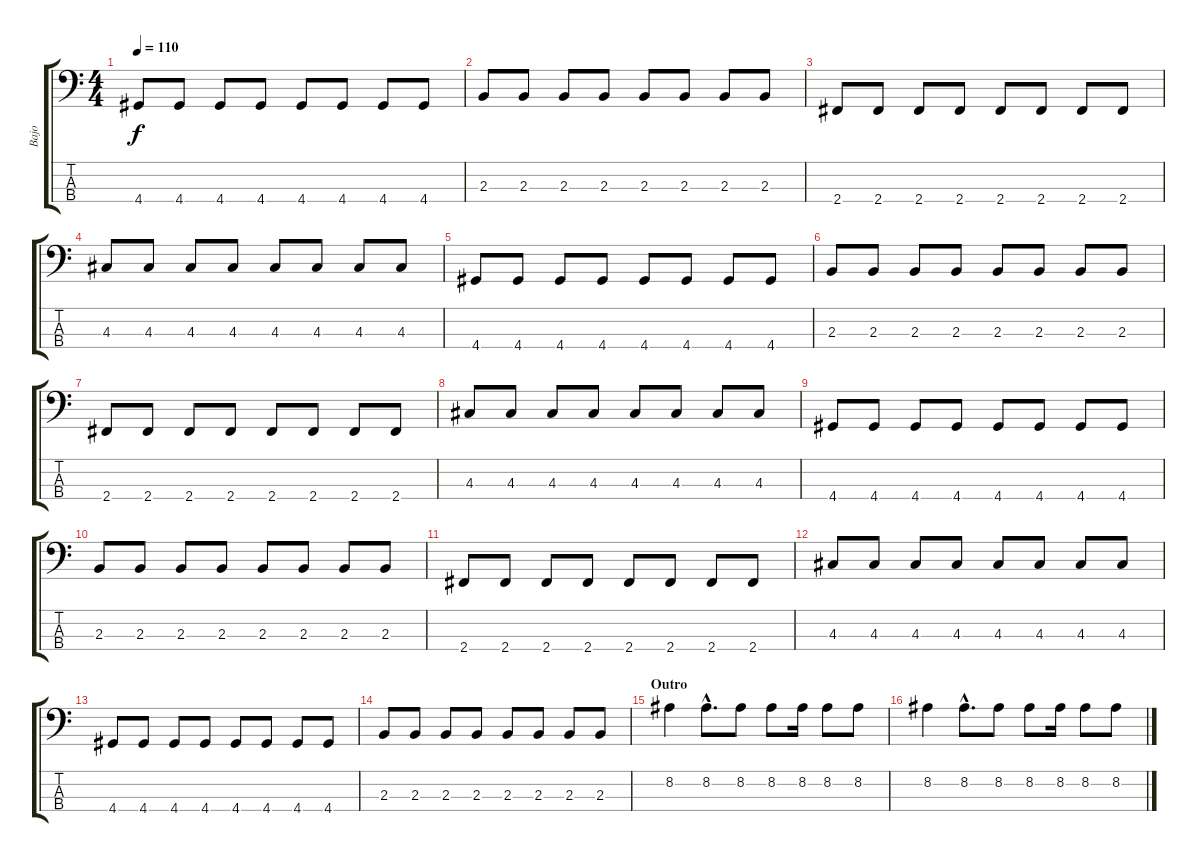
\track ("Bajo" "Bajo") {instrument electricbasspick}
\staff {score tabs}
\tuning (G2 D2 A1 E1) {hide}
\ts (4 4)
\tempo 110
\clef f4
\ks c
4.4.8{dy f} 4.4.8 4.4.8 4.4.8 4.4.8 4.4.8 4.4.8 4.4.8 |
2.3.8 2.3.8 2.3.8 2.3.8 2.3.8 2.3.8 2.3.8 2.3.8 |
2.4.8 2.4.8 2.4.8 2.4.8 2.4.8 2.4.8 2.4.8 2.4.8 |
4.3.8 4.3.8 4.3.8 4.3.8 4.3.8 4.3.8 4.3.8 4.3.8 |
4.4.8 4.4.8 4.4.8 4.4.8 4.4.8 4.4.8 4.4.8 4.4.8 |
2.3.8 2.3.8 2.3.8 2.3.8 2.3.8 2.3.8 2.3.8 2.3.8 |
2.4.8 2.4.8 2.4.8 2.4.8 2.4.8 2.4.8 2.4.8 2.4.8 |
4.3.8 4.3.8 4.3.8 4.3.8 4.3.8 4.3.8 4.3.8 4.3.8 |
4.4.8 4.4.8 4.4.8 4.4.8 4.4.8 4.4.8 4.4.8 4.4.8 |
2.3.8 2.3.8 2.3.8 2.3.8 2.3.8 2.3.8 2.3.8 2.3.8 |
2.4.8 2.4.8 2.4.8 2.4.8 2.4.8 2.4.8 2.4.8 2.4.8 |
4.3.8 4.3.8 4.3.8 4.3.8 4.3.8 4.3.8 4.3.8 4.3.8 |
4.4.8 4.4.8 4.4.8 4.4.8 4.4.8 4.4.8 4.4.8 4.4.8 |
2.3.8 2.3.8 2.3.8 2.3.8 2.3.8 2.3.8 2.3.8 2.3.8 |
\section ("" "Outro")
8.2.4 8.2{hac}.8{d} 8.2.8 8.2.8 8.2.16 8.2.8 8.2.8 |
8.2.4 8.2{hac}.8{d} 8.2.8 8.2.8 8.2.16 8.2.8 8.2.8
